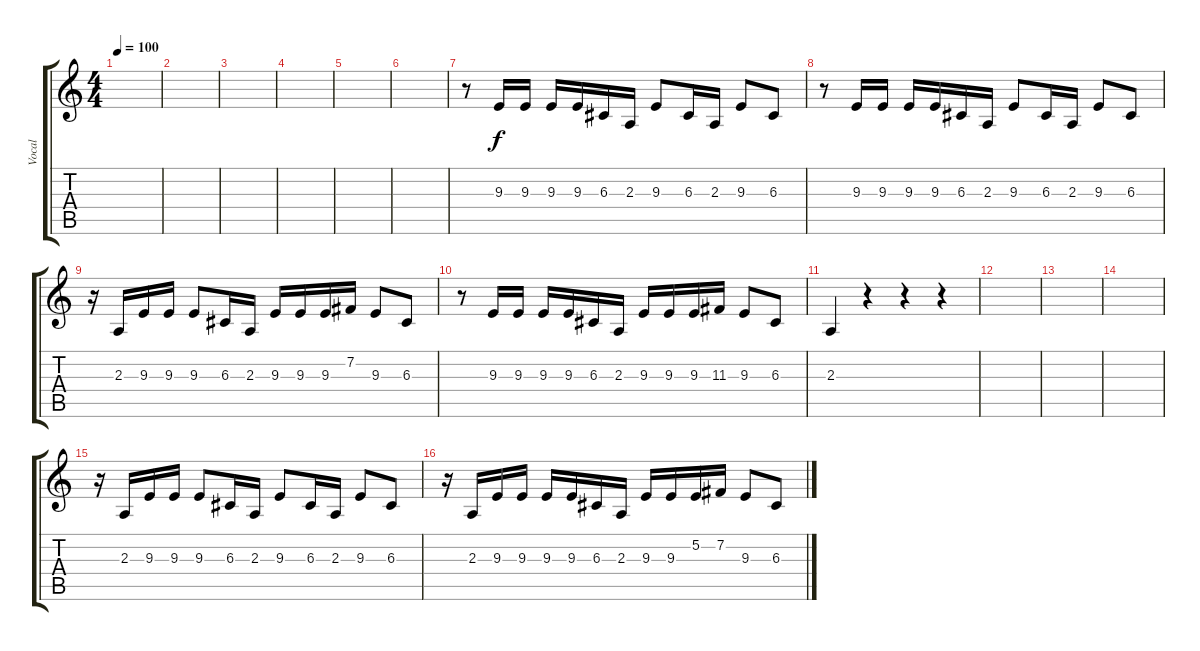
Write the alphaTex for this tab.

\track ("Vocal" "Vocal") {instrument acousticgrandpiano}
\staff {score tabs}
\tuning (E4 B3 G3 D3 A2 E2) {hide}
\ts (4 4)
\tempo 100
\clef g2
\ks c
|
|
|
|
|
|
r.8 9.3.16 9.3.16 9.3.16 9.3.16 6.3.16 2.3.16 9.3.8 6.3.16 2.3.16 9.3.8 6.3.8 |
r.8 9.3.16 9.3.16 9.3.16 9.3.16 6.3.16 2.3.16 9.3.8 6.3.16 2.3.16 9.3.8 6.3.8 |
r.16 2.3.16 9.3.16 9.3.16 9.3.8 6.3.16 2.3.16 9.3.16 9.3.16 9.3.16 7.2.16 9.3.8 6.3.8 |
r.8 9.3.16 9.3.16 9.3.16 9.3.16 6.3.16 2.3.16 9.3.16 9.3.16 9.3.16 11.3.16 9.3.8 6.3.8 |
2.3.4 r.4 r.4 r.4 |
|
|
|
r.16 2.3.16 9.3.16 9.3.16 9.3.8 6.3.16 2.3.16 9.3.8 6.3.16 2.3.16 9.3.8 6.3.8 |
r.16 2.3.16 9.3.16 9.3.16 9.3.16 9.3.16 6.3.16 2.3.16 9.3.16 9.3.16 5.2.16 7.2.16 9.3.8 6.3.8
